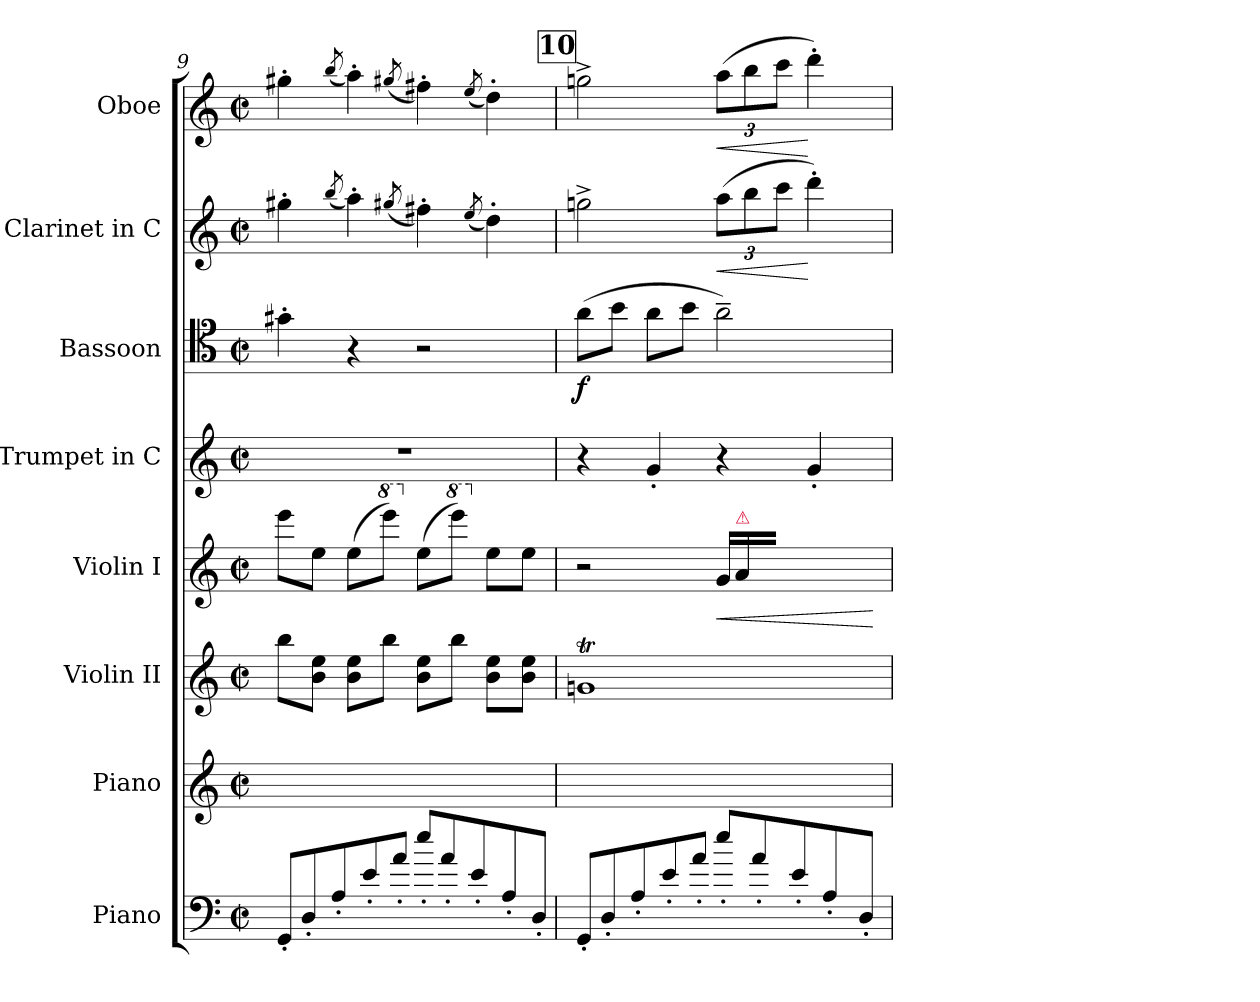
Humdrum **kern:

**kern	**kern	**kern	**kern	**dynam	**kern	**kern	**dynam	**kern	**dynam	**kern	**dynam
*part8	*part7	*part6	*part5	*part5	*part4	*part3	*part3	*part2	*part2	*part1	*part1
*staff8	*staff7	*staff6	*staff5	*staff5	*staff4	*staff3	*staff3	*staff2	*staff2	*staff1	*staff1
*I"Piano	*I"Piano	*I"Violin II	*I"Violin I	*	*I"Trumpet in C	*I"Bassoon	*	*I"Clarinet in C	*	*I"Oboe	*
*	*	*I'vn	*I'vn	*	*I'tp	*I'bn	*	*I'cl	*	*I'ob	*
*clefF4	*clefG2	*clefG2	*clefG2	*	*clefG2	*clefC4	*	*clefG2	*	*clefG2	*
*k[]	*k[]	*k[]	*k[]	*	*k[]	*k[]	*	*k[]	*	*k[]	*
*C:	*C:	*C:	*C:	*	*C:	*C:	*	*C:	*	*C:	*
*M2/2	*M2/2	*M2/2	*M2/2	*	*M2/2	*M2/2	*	*M2/2	*	*M2/2	*
*met(c|)	*met(c|)	*met(c|)	*met(c|)	*	*met(c|)	*met(c|)	*	*met(c|)	*	*met(c|)	*
*Xtuplet	*	*	*	*	*	*	*	*	*	*	*
=9	=9	=9	=9	=9	=9	=9	=9	=9	=9	=9	=9
10GG'/L	1ryy	8bbL	8eeeL	.	1r	4g#X'	.	4gg#X'	.	4gg#X'	.
10D'	.	.	.	.	.	.	.	.	.	.	.
.	.	8b 8eeJ	8eeJ	.	.	.	.	.	.	.	.
10A'	.	.	.	.	.	.	.	.	.	.	.
.	.	.	.	.	.	.	.	(8qbb/	.	(8qbb/	.
.	.	8b 8eeL	(8eeL	.	.	4r	.	4aa')	.	4aa')	.
10e'/	.	.	.	.	.	.	.	.	.	.	.
*	*	*	*8va	*	*	*	*	*	*	*	*
.	.	8bbJ	8eeeeJ)	.	.	.	.	.	.	.	.
10a'/J	.	.	.	.	.	.	.	.	.	.	.
.	.	.	.	.	.	.	.	(8qgg#X/	.	(8qgg#X/	.
*	*	*	*X8va	*	*	*	*	*	*	*	*
10ee'/L	.	8b 8eeL	(8eeL	.	.	2r	.	4ff#X')	.	4ff#X')	.
10a'/	.	.	.	.	.	.	.	.	.	.	.
*	*	*	*8va	*	*	*	*	*	*	*	*
.	.	8bbJ	8eeeeJ)	.	.	.	.	.	.	.	.
10e'/	.	.	.	.	.	.	.	.	.	.	.
.	.	.	.	.	.	.	.	(8qee/	.	(8qee/	.
*	*	*	*X8va	*	*	*	*	*	*	*	*
.	.	8b 8eeL	8eeL	.	.	.	.	4dd')	.	4dd')	.
10A'	.	.	.	.	.	.	.	.	.	.	.
.	.	8b 8eeJ	8eeJ	.	.	.	.	.	.	.	.
10D'J	.	.	.	.	.	.	.	.	.	.	.
!!LO:REH:place=s1:t=10
=10	=10	=10	=10	=10	=10	=10	=10	=10	=10	=10	=10
10GG'/L	1ryy	1gnT	2r	.	4r	(8aL	f	2ggn^	.	2ggn^	.
10D'	.	.	.	.	.	.	.	.	.	.	.
.	.	.	.	.	.	8bJ	.	.	.	.	.
10A'	.	.	.	.	.	.	.	.	.	.	.
.	.	.	.	.	4g'	8aL	.	.	.	.	.
10e'/	.	.	.	.	.	.	.	.	.	.	.
.	.	.	.	.	.	8bJ	.	.	.	.	.
10a'/J	.	.	.	.	.	.	.	.	.	.	.
!	!	!	!	!LO:HP:b	!	!	!	!	!LO:HP:b	!	!LO:HP:b
10ee'/L	.	.	16gLL	<	4r	2a~)	.	(12aaL	<	(12aaL	<
!	!	!	!LO:TX:a:color=crimson:t=⚠	!	!	!	!	!	!	!	!
.	.	.	16a	.	.	.	.	.	.	.	.
.	.	.	.	.	.	.	.	12bb	.	12bb	.
10a'/	.	.	.	.	.	.	.	.	.	.	.
.	.	.	16bJJyy	.	.	.	.	.	.	.	.
.	.	.	.	.	.	.	.	12cccJ	.	12cccJ	.
.	.	.	16cyy	.	.	.	.	.	.	.	.
10e'/	.	.	.	.	.	.	.	.	.	.	.
.	.	.	16dyy	.	4g'	.	.	4ddd')	[	4ddd')	[
10A'/	.	.	.	.	.	.	.	.	.	.	.
.	.	.	16eyy	.	.	.	.	.	.	.	.
.	.	.	16fyy	.	.	.	.	.	.	.	.
10D'/J	.	.	.	.	.	.	.	.	.	.	.
.	.	.	16gyy	[	.	.	.	.	.	.	.
=	=	=	=	=	=	=	=	=	=	=	=
*-	*-	*-	*-	*-	*-	*-	*-	*-	*-	*-	*-
